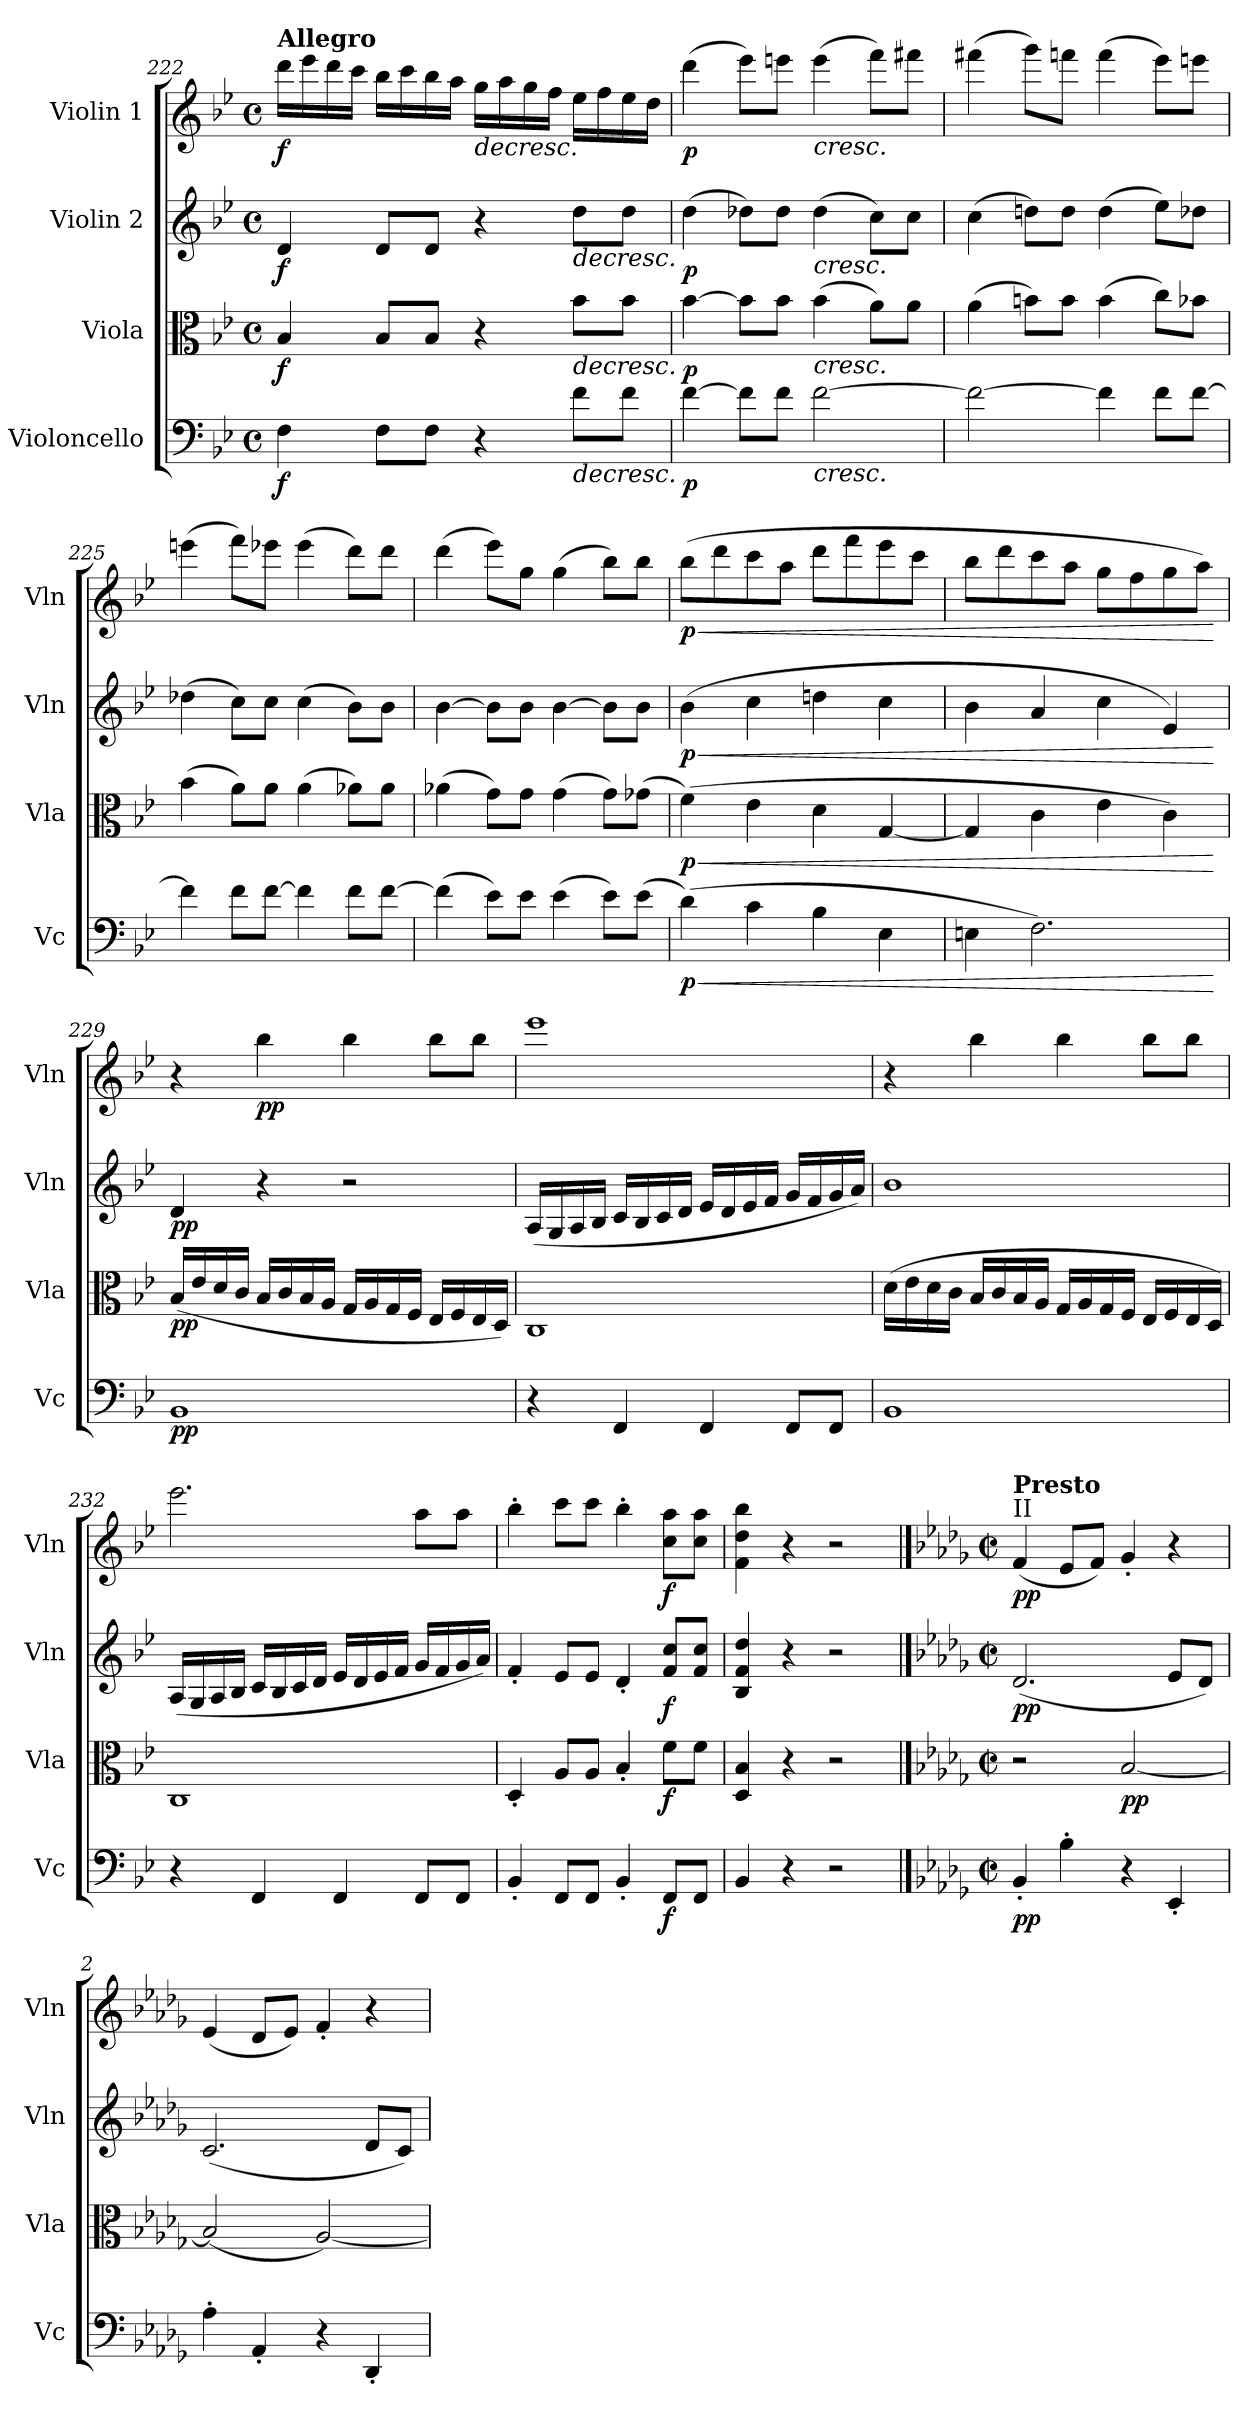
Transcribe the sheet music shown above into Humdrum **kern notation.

**kern	**dynam	**kern	**dynam	**kern	**dynam	**kern	**dynam
*part4	*part4	*part3	*part3	*part2	*part2	*part1	*part1
*staff4	*staff4	*staff3	*staff3	*staff2	*staff2	*staff1	*staff1
*I"Violoncello	*	*I"Viola	*	*I"Violin 2	*	*I"Violin 1	*
*I'Vc	*	*I'Vla	*	*I'Vln	*	*I'Vln	*
!!LO:LB:g=z
*clefF4	*	*clefC3	*	*clefG2	*	*clefG2	*
*k[b-e-]	*	*k[b-e-]	*	*k[b-e-]	*	*k[b-e-]	*
*M4/4	*	*M4/4	*	*M4/4	*	*M4/4	*
*met(c)	*	*met(c)	*	*met(c)	*	*met(c)	*
=222	=222	=222	=222	=222	=222	=222	=222
!	!	!	!	!	!	!LO:TX:a:B:t=Allegro	!
!	!LO:DY:b	!	!LO:DY:b	!	!LO:DY:b	!	!LO:DY:b
4F\	f	4B-/	f	4d/	f	16ddd\LL	f
.	.	.	.	.	.	16eee-\	.
.	.	.	.	.	.	16ddd\	.
.	.	.	.	.	.	16ccc\JJ	.
8F\L	.	8B-/L	.	8d/L	.	16bb-\LL	.
.	.	.	.	.	.	16ccc\	.
8F\J	.	8B-/J	.	8d/J	.	16bb-\	.
.	.	.	.	.	.	16aa\JJ	.
!	!	!	!	!	!	!	!LO:HP:b
4r	.	4r	.	4r	.	16gg\LL	>
.	.	.	.	.	.	16aa\	.
.	.	.	.	.	.	16gg\	.
.	.	.	.	.	.	16ff\JJ	.
!	!LO:HP:b	!	!LO:HP:b	!	!LO:HP:b	!	!
8f\L	>	8b-\L	>	8dd\L	>	16ee-\LL	.
.	.	.	.	.	.	16ff\	.
8f\J	.	8b-\J	.	8dd\J	.	16ee-\	.
.	.	.	.	.	.	16dd\JJ	.
=223	=223	=223	=223	=223	=223	=223	=223
!	!LO:DY:b	!	!LO:DY:b	!	!LO:DY:b	!	!LO:DY:b
[4f\	p	[4b-\	p	(4dd\	p	(4ddd\	p
8f\L]	.	8b-\L]	.	8dd-X\L)	.	8eee-\L)	.
8f\J	.	8b-\J	.	8dd-\J	.	8eeen\J	.
!	!	!	!	!	!	!LO:TX:b:i:t=cresc.	!
!	!	!	!	!LO:TX:b:i:t=cresc.	!	!	!
!	!	!LO:TX:b:i:t=cresc.	!	!	!	!	!
!LO:TX:b:i:t=cresc.	!	!	!	!	!	!	!
[2f\	.	(4b-\	.	(4dd-\	.	(4eee\	.
.	.	8a\L)	.	8cc\L)	.	8fff\L)	.
.	.	8a\J	.	8cc\J	.	8fff#X\J	.
=224	=224	=224	=224	=224	=224	=224	=224
2f\_	.	(4a\	.	(4cc\	.	(4fff#X\	.
.	.	8bn\L)	.	8ddn\L)	.	8ggg\L)	.
.	.	8b\J	.	8dd\J	.	8fffn\J	.
4f\]	.	(4b\	.	(4dd\	.	(4fff\	.
8f\L	.	8cc\L)	.	8ee-\L)	.	8eee-\L)	.
[8f\J	.	8b-X\J	.	8dd-X\J	.	8eeen\J	.
=225	=225	=225	=225	=225	=225	=225	=225
4f\]	.	(4b-\	.	(4dd-X\	.	(4eeen\	.
8f\L	.	8a\L)	.	8cc\L)	.	8fff\L)	.
[8f\J	.	8a\J	.	8cc\J	.	8eee-X\J	.
4f\]	.	(4a\	.	(4cc\	.	(4eee-\	.
8f\L	.	8a-X\L)	.	8b-\L)	.	8ddd\L)	.
[8f\J	.	8a-\J	.	8b-\J	.	8ddd\J	.
!!LO:LB:g=z
=226	=226	=226	=226	=226	=226	=226	=226
(4f\]	.	(4a-X\	.	[4b-\	.	(4ddd\	.
8e-\L)	.	8g\L)	.	8b-\L]	.	8eee-\L)	.
8e-\J	.	8g\J	.	8b-\J	.	8gg\J	.
(4e-\	.	(4g\	.	[4b-\	.	(4gg\	.
8e-\L)	.	8g\L)	.	8b-\L]	.	8bb-\L)	.
(8e-\J	.	(8g-X\J	.	8b-\J	.	8bb-\J	.
!!LO:LB:g=z
=227	=227	=227	=227	=227	=227	=227	=227
!	!LO:HP:b	!	!LO:HP:b	!	!LO:HP:b	!	!LO:HP:b
!	!LO:DY:n=1:b	!	!LO:DY:n=1:b	!	!LO:DY:n=1:b	!	!LO:DY:n=1:b
(4d\)	< p	(4f\)	< p	(4b-\	< p	(8bb-\L	< p
.	.	.	.	.	.	8ddd\	.
4c\	.	4e-\	.	4cc\	.	8ccc\	.
.	.	.	.	.	.	8aa\J	.
4B-\	.	4d\	.	4ddn\	.	8ddd\L	.
.	.	.	.	.	.	8fff\	.
4E-\	.	[<4G/	.	4cc\	.	8eee-\	.
.	.	.	.	.	.	8ccc\J	.
.	]	.	]	.	]	.	]
=228	=228	=228	=228	=228	=228	=228	=228
4En\	.	4G/]	.	4b-\	.	8bb-\L	.
.	.	.	.	.	.	8ddd\	.
2.F\)	.	4c\	.	4a/	.	8ccc\	.
.	.	.	.	.	.	8aa\J	.
.	.	4e-\	.	4cc\	.	8gg\L	.
.	.	.	.	.	.	8ff\	.
.	.	4c\)	.	4e-/)	.	8gg\	.
.	.	.	.	.	.	8aa\J)	.
.	[	.	[	.	[	.	[
=229	=229	=229	=229	=229	=229	=229	=229
!	!LO:DY:b	!	!LO:DY:b	!	!LO:DY:b	!	!
1BB-	pp	(16B-/LL	pp	4d/	pp	4r	.
.	.	16e-/	.	.	.	.	.
.	.	16d/	.	.	.	.	.
.	.	16c/JJ	.	.	.	.	.
!	!	!	!	!	!	!	!LO:DY:b
.	.	16B-/LL	.	4r	.	4bb-\	pp
.	.	16c/	.	.	.	.	.
.	.	16B-/	.	.	.	.	.
.	.	16A/JJ	.	.	.	.	.
.	.	16G/LL	.	2r	.	4bb-\	.
.	.	16A/	.	.	.	.	.
.	.	16G/	.	.	.	.	.
.	.	16F/JJ	.	.	.	.	.
.	.	16E-/LL	.	.	.	8bb-\L	.
.	.	16F/	.	.	.	.	.
.	.	16E-/	.	.	.	8bb-\J	.
.	.	16D/JJ)	.	.	.	.	.
!!LO:LB:g=z
=230	=230	=230	=230	=230	=230	=230	=230
4r	.	1C	.	(16A/LL	.	1eee-	.
.	.	.	.	16G/	.	.	.
.	.	.	.	16A/	.	.	.
.	.	.	.	16B-/JJ	.	.	.
4FF/	.	.	.	16c/LL	.	.	.
.	.	.	.	16B-/	.	.	.
.	.	.	.	16c/	.	.	.
.	.	.	.	16d/JJ	.	.	.
4FF/	.	.	.	16e-/LL	.	.	.
.	.	.	.	16d/	.	.	.
.	.	.	.	16e-/	.	.	.
.	.	.	.	16f/JJ	.	.	.
8FF/L	.	.	.	16g/LL	.	.	.
.	.	.	.	16f/	.	.	.
8FF/J	.	.	.	16g/	.	.	.
.	.	.	.	16a/JJ)	.	.	.
!!LO:PB:g=z
=231	=231	=231	=231	=231	=231	=231	=231
!	!LO:DY:b	!	!	!	!	!	!
!	!LO:DY:n=1:b	!	!LO:DY:b	!	!	!	!
!	!	!	!LO:DY:n=1:b	!	!LO:DY:b	!	!
!	!	!	!	!	!LO:DY:n=1:b	!	!
1BB-	other-dynamics pp	(16d\LL	other-dynamics pp	1b-	other-dynamics pp	4r	.
.	.	16e-\	.	.	.	.	.
.	.	16d\	.	.	.	.	.
.	.	16c\JJ	.	.	.	.	.
!	!	!	!	!	!	!	!LO:DY:b
!	!	!	!	!	!	!	!LO:DY:n=1:b
.	.	16B-/LL	.	.	.	4bb-\	other-dynamics pp
.	.	16c/	.	.	.	.	.
.	.	16B-/	.	.	.	.	.
.	.	16A/JJ	.	.	.	.	.
.	.	16G/LL	.	.	.	4bb-\	.
.	.	16A/	.	.	.	.	.
.	.	16G/	.	.	.	.	.
.	.	16F/JJ	.	.	.	.	.
.	.	16E-/LL	.	.	.	8bb-\L	.
.	.	16F/	.	.	.	.	.
.	.	16E-/	.	.	.	8bb-\J	.
.	.	16D/JJ)	.	.	.	.	.
=232	=232	=232	=232	=232	=232	=232	=232
4r	.	1C	.	(16A/LL	.	2.eee-\	.
.	.	.	.	16G/	.	.	.
.	.	.	.	16A/	.	.	.
.	.	.	.	16B-/JJ	.	.	.
4FF/	.	.	.	16c/LL	.	.	.
.	.	.	.	16B-/	.	.	.
.	.	.	.	16c/	.	.	.
.	.	.	.	16d/JJ	.	.	.
4FF/	.	.	.	16e-/LL	.	.	.
.	.	.	.	16d/	.	.	.
.	.	.	.	16e-/	.	.	.
.	.	.	.	16f/JJ	.	.	.
8FF/L	.	.	.	16g/LL	.	8aa\L	.
.	.	.	.	16f/	.	.	.
8FF/J	.	.	.	16g/	.	8aa\J	.
.	.	.	.	16a/JJ)	.	.	.
=233	=233	=233	=233	=233	=233	=233	=233
4BB-'/	.	4D'/	.	4f'/	.	4bb-'\	.
8FF/L	.	8A/L	.	8e-/L	.	8ccc\L	.
8FF/J	.	8A/J	.	8e-/J	.	8ccc\J	.
4BB-'/	.	4B-'/	.	4d'/	.	4bb-'\	.
!	!LO:DY:b	!	!LO:DY:b	!	!LO:DY:b	!	!LO:DY:b
8FF/L	f	8f\L	f	8f/ 8cc/L	f	8cc\ 8aa\L	f
8FF/J	.	8f\J	.	8f/ 8cc/J	.	8cc\ 8aa\J	.
!!LO:LB:g=z
=234	=234	=234	=234	=234	=234	=234	=234
4BB-/	.	4D/ 4B-/	.	4B-/ 4f/ 4dd/	.	4f\ 4dd\ 4bb-\	.
4r	.	4r	.	4r	.	4r	.
2r	.	2r	.	2r	.	2r	.
!!LO:PB:g=z
==1	==1	==1	==1	==1	==1	==1	==1
*k[b-e-a-d-g-]	*	*k[b-e-a-d-g-]	*	*k[b-e-a-d-g-]	*	*k[b-e-a-d-g-]	*
*M2/2	*	*M2/2	*	*M2/2	*	*M2/2	*
*met(c|)	*	*met(c|)	*	*met(c|)	*	*met(c|)	*
!	!	!	!	!	!	!LO:TX:a:t=II	!
!	!	!	!	!	!	!LO:TX:a:B:t=Presto	!
!	!LO:DY:b	!	!	!	!LO:DY:b	!	!LO:DY:b
4BB-'/	pp	2r	.	(2.d-/	pp	(4f/	pp
4B-'\	.	.	.	.	.	8e-/L	.
.	.	.	.	.	.	8f/J)	.
!	!	!	!LO:DY:b	!	!	!	!
4r	.	[2B-/	pp	.	.	4g-'/	.
4EE-'/	.	.	.	8e-/L	.	4r	.
.	.	.	.	8d-/J)	.	.	.
=2	=2	=2	=2	=2	=2	=2	=2
4A-'\	.	(2B-/]	.	(2.c/	.	(4e-/	.
4AA-'/	.	.	.	.	.	8d-/L	.
.	.	.	.	.	.	8e-/J)	.
4r	.	[2A-/)	.	.	.	4f'/	.
4DD-'/	.	.	.	8d-/L	.	4r	.
.	.	.	.	8c/J)	.	.	.
=	=	=	=	=	=	=	=
*-	*-	*-	*-	*-	*-	*-	*-
